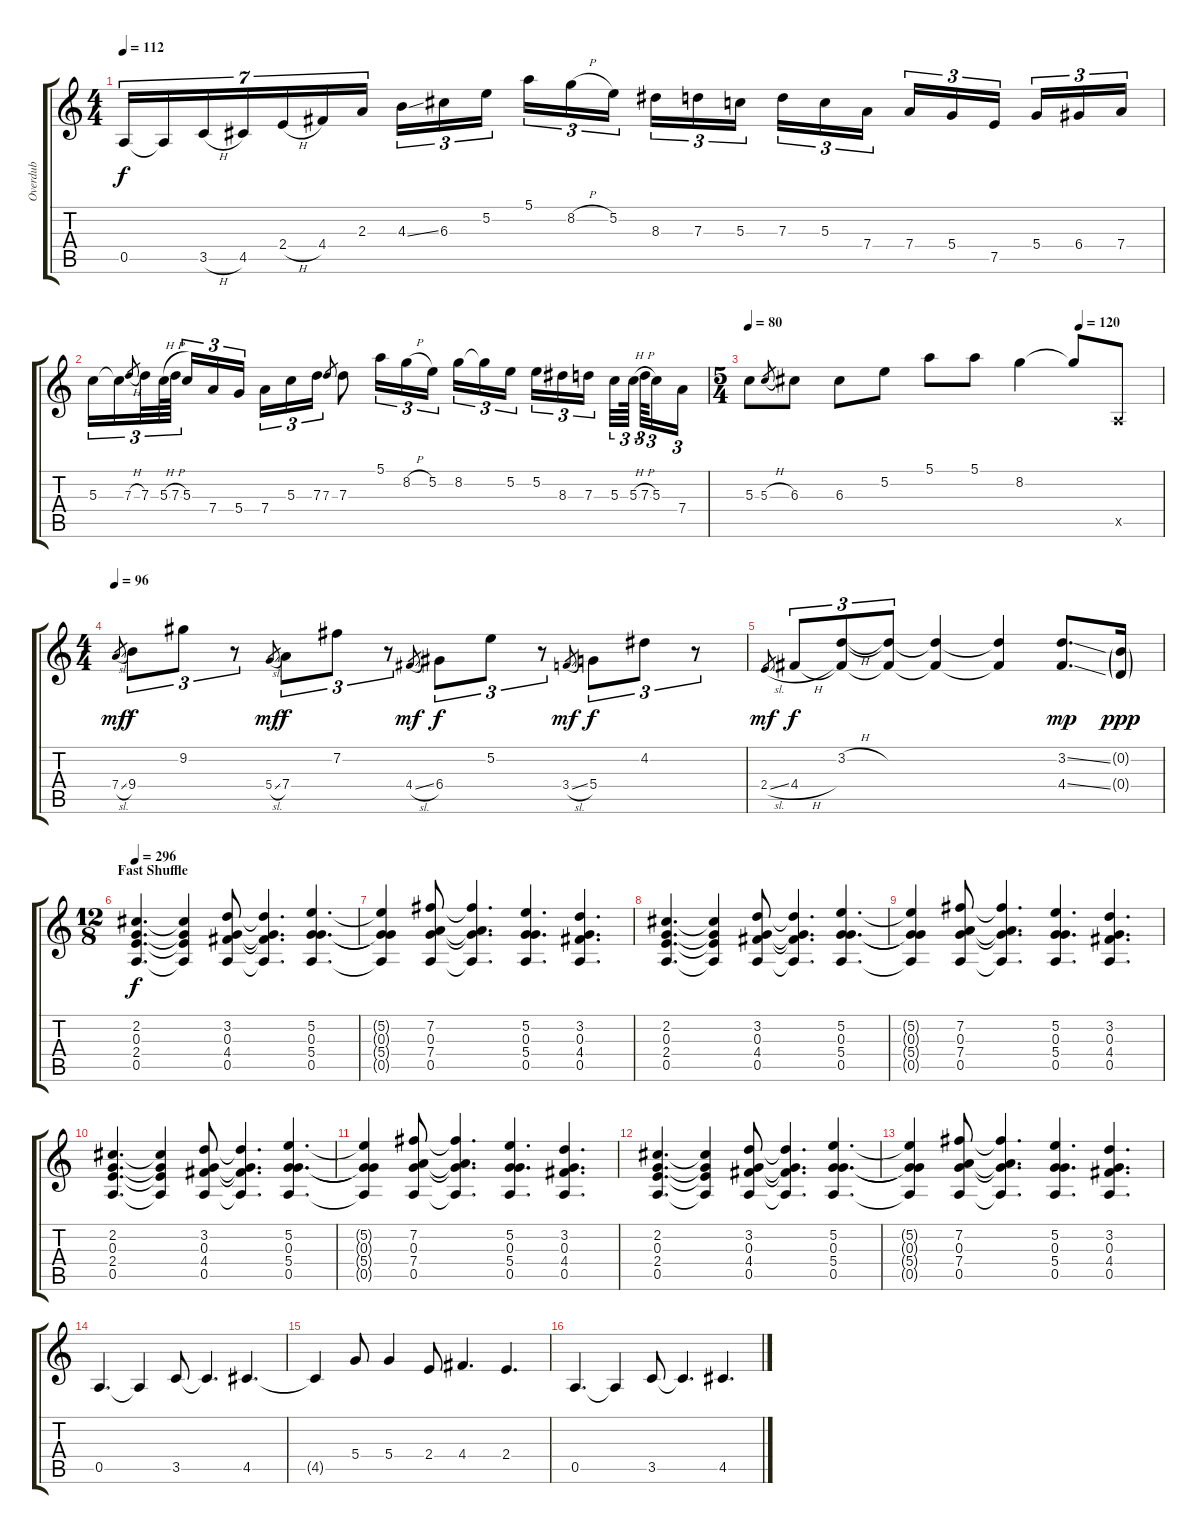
\track ("Overdub" "Overdub") {instrument fretlessbass}
\staff {score tabs}
\tuning (E4 B3 G3 D3 A2 E2) {hide}
\ts (4 4)
\tempo 112
\clef g2
\ks c
0.5.16{tu (7 4) dy f} 0.5{t}.16{tu (7 4)} 3.5{h}.16{tu (7 4)} 4.5.16{tu (7 4)} 2.4{h}.16{tu (7 4)} 4.4.16{tu (7 4)} 2.3.16{tu (7 4)} 4.3{ss}.16{tu (3 2)} 6.3.16{tu (3 2)} 5.2.16{tu (3 2)} 5.1.16{tu (3 2)} 8.2{h}.16{tu (3 2)} 5.2.16{tu (3 2)} 8.3.16{tu (3 2)} 7.3.16{tu (3 2)} 5.3.16{tu (3 2)} 7.3.16{tu (3 2)} 5.3.16{tu (3 2)} 7.4.16{tu (3 2)} 7.4.16{tu (3 2)} 5.4.16{tu (3 2)} 7.5.16{tu (3 2)} 5.4.16{tu (3 2)} 6.4.16{tu (3 2)} 7.4.16{tu (3 2)} |
5.3.16{tu (3 2)} 5.3{t}.16{tu (3 2)} 7.3{h}.8{gr} 7.3.32{tu (3 2)} 5.3{h}.64{tu (3 2)} 7.3{h}.64{tu (3 2)} 5.3.16{tu (3 2)} 7.4.16{tu (3 2)} 5.4.16{tu (3 2)} 7.4.16{tu (3 2)} 5.3.16{tu (3 2)} 7.3.16{tu (3 2)} 7.3.8{gr} 7.3.8 5.1.16{tu (3 2)} 8.2{h}.16{tu (3 2)} 5.2.16{tu (3 2)} 8.2.16{tu (3 2)} 8.2{t}.16{tu (3 2)} 5.2.16{tu (3 2)} 5.2.16{tu (3 2)} 8.3.16{tu (3 2)} 7.3.16{tu (3 2)} 5.3.32{tu (3 2)} 5.3{h}.64{tu (3 2)} 7.3{h}.64{tu (3 2)} 5.3.16{tu (3 2)} 7.4.16{tu (3 2)} |
\ts (5 4)
\tempo 80
\tempo (120 0.8)
5.3.8 5.3{h}.8{gr} 6.3.8 6.3.8 5.2.8 5.1.8 5.1.8 8.2.4 8.2{t}.8 0.5{x}.8 |
\ts (4 4)
\tempo 96
7.4{sl}.8{gr dy mf} 9.4.8{tu (3 2) dy f} 9.2.8{tu (3 2)} r.8{tu (3 2)} 5.4{sl}.8{gr dy mf} 7.4.8{tu (3 2) dy f} 7.2.8{tu (3 2)} r.8{tu (3 2)} 4.4{sl}.8{gr dy mf} 6.4.8{tu (3 2) dy f} 5.2.8{tu (3 2)} r.8{tu (3 2)} 3.4{sl}.8{gr dy mf} 5.4.8{tu (3 2) dy f} 4.2.8{tu (3 2)} r.8{tu (3 2)} |
2.4{sl}.8{gr dy mf} 4.4{h}.8{tu (3 2) dy f} (3.2{h} 4.4{t}).8{tu (3 2)} (3.2{t} 4.4{t}).8{tu (3 2)} (3.2{t} 4.4{t}).4 (3.2{t} 4.4{t}).4 (3.2{ss} 4.4{ss}).8{d dy mp} (0.2{g} 0.4{g}).16{dy ppp} |
\ts (12 8)
\section ("" "Fast Shuffle")
\tempo 296
(2.2 0.3 2.4 0.5).4{d dy f} (2.2{t} 0.3{t} 2.4{t} 0.5{t}).4 (3.2 0.3 4.4 0.5).8 (3.2{t} 0.3{t} 4.4{t} 0.5{t}).4{d} (5.2 0.3 5.4 0.5).4{d} |
(5.2{t} 0.3{t} 5.4{t} 0.5{t}).4 (7.2 0.3 7.4 0.5).8 (7.2{t} 0.3{t} 7.4{t} 0.5{t}).4{d} (5.2 0.3 5.4 0.5).4{d} (3.2 0.3 4.4 0.5).4{d} |
(2.2 0.3 2.4 0.5).4{d} (2.2{t} 0.3{t} 2.4{t} 0.5{t}).4 (3.2 0.3 4.4 0.5).8 (3.2{t} 0.3{t} 4.4{t} 0.5{t}).4{d} (5.2 0.3 5.4 0.5).4{d} |
(5.2{t} 0.3{t} 5.4{t} 0.5{t}).4 (7.2 0.3 7.4 0.5).8 (7.2{t} 0.3{t} 7.4{t} 0.5{t}).4{d} (5.2 0.3 5.4 0.5).4{d} (3.2 0.3 4.4 0.5).4{d} |
(2.2 0.3 2.4 0.5).4{d} (2.2{t} 0.3{t} 2.4{t} 0.5{t}).4 (3.2 0.3 4.4 0.5).8 (3.2{t} 0.3{t} 4.4{t} 0.5{t}).4{d} (5.2 0.3 5.4 0.5).4{d} |
(5.2{t} 0.3{t} 5.4{t} 0.5{t}).4 (7.2 0.3 7.4 0.5).8 (7.2{t} 0.3{t} 7.4{t} 0.5{t}).4{d} (5.2 0.3 5.4 0.5).4{d} (3.2 0.3 4.4 0.5).4{d} |
(2.2 0.3 2.4 0.5).4{d} (2.2{t} 0.3{t} 2.4{t} 0.5{t}).4 (3.2 0.3 4.4 0.5).8 (3.2{t} 0.3{t} 4.4{t} 0.5{t}).4{d} (5.2 0.3 5.4 0.5).4{d} |
(5.2{t} 0.3{t} 5.4{t} 0.5{t}).4 (7.2 0.3 7.4 0.5).8 (7.2{t} 0.3{t} 7.4{t} 0.5{t}).4{d} (5.2 0.3 5.4 0.5).4{d} (3.2 0.3 4.4 0.5).4{d} |
0.5.4{d} 0.5{t}.4 3.5.8 3.5{t}.4{d} 4.5.4{d} |
4.5{t}.4 5.4.8 5.4.4 2.4.8 4.4.4{d} 2.4.4{d} |
0.5.4{d} 0.5{t}.4 3.5.8 3.5{t}.4{d} 4.5.4{d}
